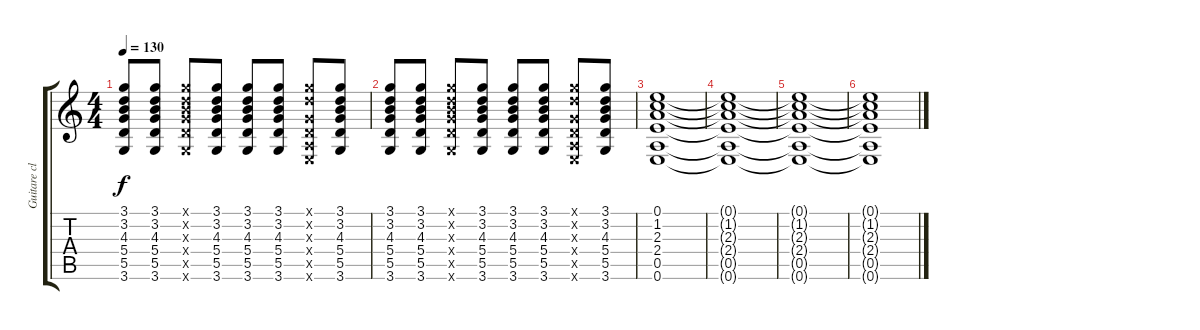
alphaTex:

\track ("Guitare claire" "Guitare cl") {instrument acousticguitarsteel}
\staff {score tabs}
\tuning (E4 B3 G3 D3 A2 E2) {hide}
\ts (4 4)
\tempo 130
\clef g2
\ks c
(3.1 3.2 4.3 5.4 5.5 3.6).8{dy f} (3.1 3.2 4.3 5.4 5.5 3.6).8 (3.1{x} 3.2{x} 4.3{x} 5.4{x} 5.5{x} 3.6{x}).8 (3.1 3.2 4.3 5.4 5.5 3.6).8 (3.1 3.2 4.3 5.4 5.5 3.6).8 (3.1 3.2 4.3 5.4 5.5 3.6).8 (3.1{x} 3.2{x} 0.3{x} 0.4{x} 0.5{x} 0.6{x}).8 (3.1 3.2 4.3 5.4 5.5 3.6).8 |
(3.1 3.2 4.3 5.4 5.5 3.6).8 (3.1 3.2 4.3 5.4 5.5 3.6).8 (3.1{x} 3.2{x} 4.3{x} 5.4{x} 5.5{x} 3.6{x}).8 (3.1 3.2 4.3 5.4 5.5 3.6).8 (3.1 3.2 4.3 5.4 5.5 3.6).8 (3.1 3.2 4.3 5.4 5.5 3.6).8 (3.1{x} 3.2{x} 0.3{x} 0.4{x} 0.5{x} 0.6{x}).8 (3.1 3.2 4.3 5.4 5.5 3.6).8 |
(0.1 1.2 2.3 2.4 0.5 0.6).1 |
(0.1{t} 1.2{t} 2.3{t} 2.4{t} 0.5{t} 0.6{t}).1{volume 0} |
(0.1{t} 1.2{t} 2.3{t} 2.4{t} 0.5{t} 0.6{t}).1 |
(0.1{t} 1.2{t} 2.3{t} 2.4{t} 0.5{t} 0.6{t}).1
